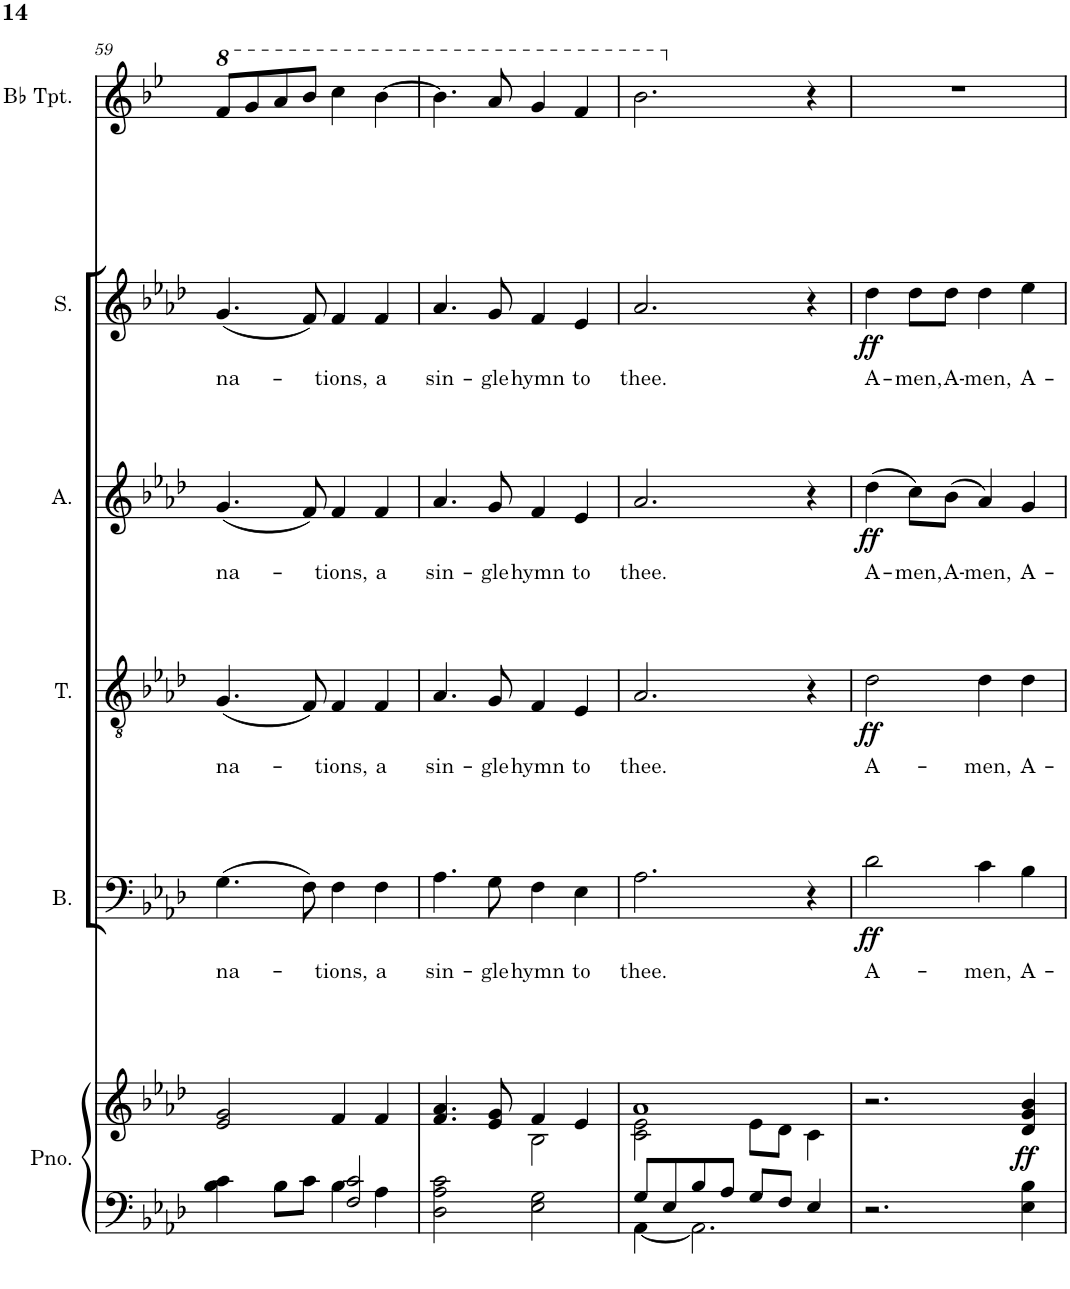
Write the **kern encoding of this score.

**kern	**kern	**dynam	**kern	**text	**dynam	**kern	**text	**dynam	**kern	**text	**dynam	**kern	**text	**dynam	**kern
*part6	*part6	*part6	*part5	*part5	*part5	*part4	*part4	*part4	*part3	*part3	*part3	*part2	*part2	*part2	*part1
*staff7	*staff6	*staff6/7	*staff5	*staff5	*staff5	*staff4	*staff4	*staff4	*staff3	*staff3	*staff3	*staff2	*staff2	*staff2	*staff1
*I"Piano	*	*	*I"Bass	*	*	*I"Tenor	*	*	*I"Alto	*	*	*I"Soprano	*	*	*I"Bb Trumpet
*I'Pno.	*	*	*I'B.	*	*	*I'T.	*	*	*I'A.	*	*	*I'S.	*	*	*I'Bb Tpt.
!!LO:PB:g=z
*clefF4	*clefG2	*	*clefF4	*	*	*clefGv2	*	*	*clefG2	*	*	*clefG2	*	*	*clefG2
*	*	*	*	*	*	*	*	*	*	*	*	*	*	*	*Trd1c2
*k[b-e-a-d-]	*k[b-e-a-d-]	*	*k[b-e-a-d-]	*	*	*k[b-e-a-d-]	*	*	*k[b-e-a-d-]	*	*	*k[b-e-a-d-]	*	*	*k[b-e-]
*M4/4	*M4/4	*	*M4/4	*	*	*M4/4	*	*	*M4/4	*	*	*M4/4	*	*	*M4/4
=59	=59	=59	=59	=59	=59	=59	=59	=59	=59	=59	=59	=59	=59	=59	=59
*^	*	*	*	*	*	*	*	*	*	*	*	*	*	*	*
!	!	!	!	!	!LO:LY:b	!	!	!LO:LY:b	!	!	!LO:LY:b	!	!	!LO:LY:b	!	!
*	*	*	*	*	*	*	*	*	*	*	*	*	*	*	*	*8va
4B-\ 4c\	2ryy	2e-/ 2g/	.	(4.G\	na-	.	(4.G/	na-	.	(4.g/	na-	.	(4.g/	na-	.	8ff/L
.	.	.	.	.	.	.	.	.	.	.	.	.	.	.	.	8gg/
8B-\L	.	.	.	.	.	.	.	.	.	.	.	.	.	.	.	8aa/
8c\J	.	.	.	8F\)	.	.	8F/)	.	.	8f/)	.	.	8f/)	.	.	8bb-/J
!	!	!	!	!	!LO:LY:b	!	!	!LO:LY:b	!	!	!LO:LY:b	!	!	!LO:LY:b	!	!
2F/ 2c/	4B-\	4f/	.	4F\	-tions,	.	4F/	-tions,	.	4f/	-tions,	.	4f/	-tions,	.	4ccc\
!	!	!	!	!	!LO:LY:b	!	!	!LO:LY:b	!	!	!LO:LY:b	!	!	!LO:LY:b	!	!
.	4A-\	4f/	.	4F\	a	.	4F/	a	.	4f/	a	.	4f/	a	.	[4bb-\
=60	=60	=60	=60	=60	=60	=60	=60	=60	=60	=60	=60	=60	=60	=60	=60	=60
*	*	*^	*	*	*	*	*	*	*	*	*	*	*	*	*	*
!	!	!	!	!	!	!LO:LY:b	!	!	!LO:LY:b	!	!	!LO:LY:b	!	!	!LO:LY:b	!	!
*v	*v	*	*	*	*	*	*	*	*	*	*	*	*	*	*	*	*
2D-\ 2A-\ 2c\	4.f/ 4.a-/	2ryy	.	4.A-\	sin-	.	4.A-/	sin-	.	4.a-/	sin-	.	4.a-/	sin-	.	4.bb-\]
!	!	!	!	!	!LO:LY:b	!	!	!LO:LY:b	!	!	!LO:LY:b	!	!	!LO:LY:b	!	!
.	8e-/ 8g/	.	.	8G\	-gle	.	8G/	-gle	.	8g/	-gle	.	8g/	-gle	.	8aa/
!	!	!	!	!	!LO:LY:b	!	!	!LO:LY:b	!	!	!LO:LY:b	!	!	!LO:LY:b	!	!
2E-\ 2G\	4f/	2B-\	.	4F\	hymn	.	4F/	hymn	.	4f/	hymn	.	4f/	hymn	.	4gg/
!	!	!	!	!	!LO:LY:b	!	!	!LO:LY:b	!	!	!LO:LY:b	!	!	!LO:LY:b	!	!
.	4e-/	.	.	4E-\	to	.	4E-/	to	.	4e-/	to	.	4e-/	to	.	4ff/
=61	=61	=61	=61	=61	=61	=61	=61	=61	=61	=61	=61	=61	=61	=61	=61	=61
*^	*	*	*	*	*	*	*	*	*	*	*	*	*	*	*	*
!	!	!	!	!	!	!LO:LY:b	!	!	!LO:LY:b	!	!	!LO:LY:b	!	!	!LO:LY:b	!	!
8G/L	[4AA-\	1a-	2c\ 2e-\	.	2.A-\	thee.	.	2.A-/	thee.	.	2.a-/	thee.	.	2.a-/	thee.	.	2.bb-\
8E-/	.	.	.	.	.	.	.	.	.	.	.	.	.	.	.	.	.
8B-/	2.AA-\]	.	.	.	.	.	.	.	.	.	.	.	.	.	.	.	.
8A-/J	.	.	.	.	.	.	.	.	.	.	.	.	.	.	.	.	.
8G/L	.	.	8e-\L	.	.	.	.	.	.	.	.	.	.	.	.	.	.
8F/J	.	.	8d-\J	.	.	.	.	.	.	.	.	.	.	.	.	.	.
*	*	*	*	*	*	*	*	*	*	*	*	*	*	*	*	*	*X8va
4E-/	.	.	4c\	.	4r	.	.	4r	.	.	4r	.	.	4r	.	.	4r
*v	*v	*	*	*	*	*	*	*	*	*	*	*	*	*	*	*	*
=62	=62	=62	=62	=62	=62	=62	=62	=62	=62	=62	=62	=62	=62	=62	=62	=62
!	!	!	!	!	!LO:LY:b	!LO:DY:b	!	!LO:LY:b	!LO:DY:b	!	!LO:LY:b	!LO:DY:b	!	!LO:LY:b	!LO:DY:b	!
*	*v	*v	*	*	*	*	*	*	*	*	*	*	*	*	*	*
2.r	2.r	.	2d-\	A-	ff	2d-\	A-	ff	(4dd-\	A-	ff	4dd-\	A-	ff	1r
!	!	!	!	!	!	!	!	!	!	!LO:LY:b	!	!	!LO:LY:b	!	!
.	.	.	.	.	.	.	.	.	8cc\L)	-men,	.	8dd-\L	-men,	.	.
!	!	!	!	!	!	!	!	!	!	!LO:LY:b	!	!	!LO:LY:b	!	!
.	.	.	.	.	.	.	.	.	(8b-\J	A-	.	8dd-\J	A-	.	.
!	!	!	!	!LO:LY:b	!	!	!LO:LY:b	!	!	!LO:LY:b	!	!	!LO:LY:b	!	!
.	.	.	4c\	-men,	.	4d-\	-men,	.	4a-/)	-men,	.	4dd-\	-men,	.	.
!	!	!LO:DY:b	!	!LO:LY:b	!	!	!LO:LY:b	!	!	!LO:LY:b	!	!	!LO:LY:b	!	!
4E-\ 4B-\	4d-/ 4g/ 4b-/	ff	4B-\	A-	.	4d-\	A-	.	4g/	A-	.	4ee-\	A-	.	.
=	=	=	=	=	=	=	=	=	=	=	=	=	=	=	=
*-	*-	*-	*-	*-	*-	*-	*-	*-	*-	*-	*-	*-	*-	*-	*-
